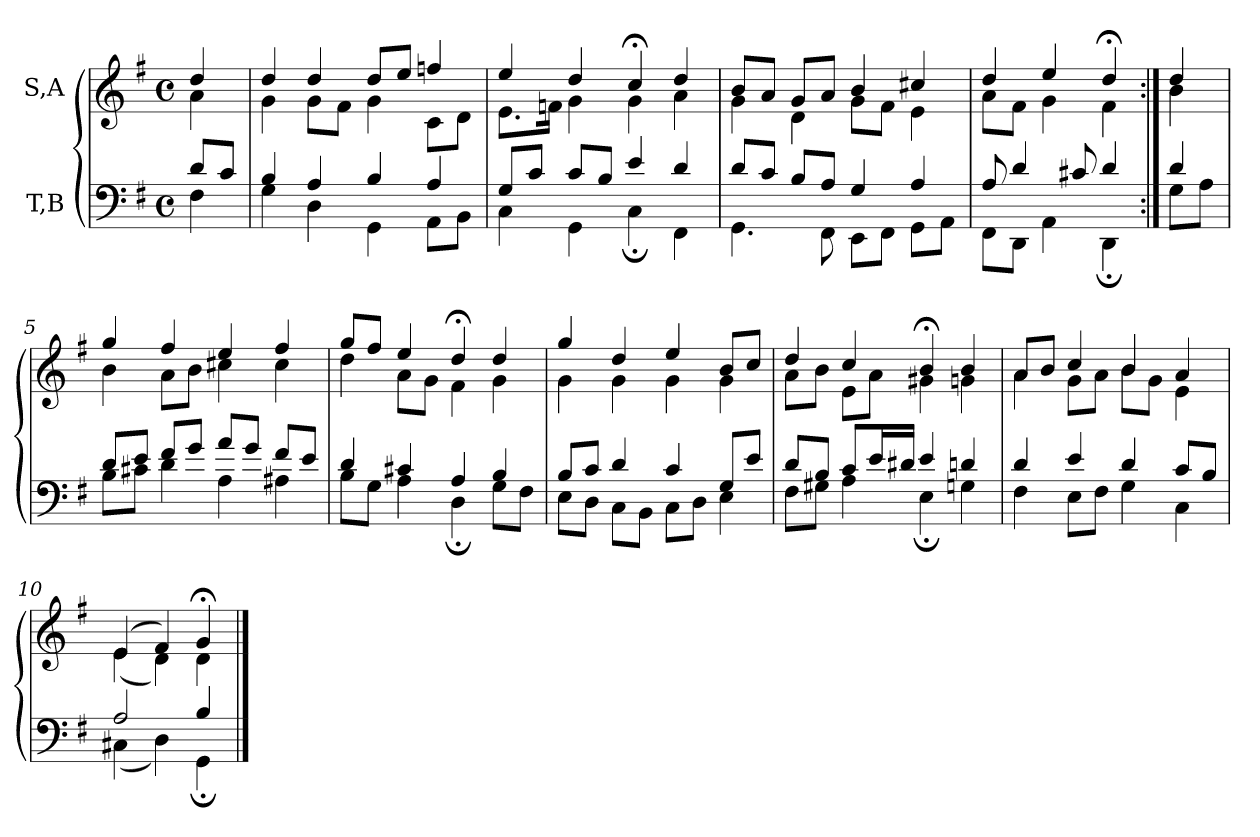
**kern	**kern
*part2	*part1
*staff2	*staff1
*I"T,B	*I"S,A
*clefF4	*clefG2
*k[f#]	*k[f#]
*M4/4	*M4/4
*met(c)	*met(c)
=	=
*^	*^
8dL	4F#	4dd	4a
8cJ	.	.	.
=1	=1	=1	=1
4B	4G	4dd	4g
4A	4D	4dd	8gL
.	.	.	8f#J
4B	4GG	8ddL	4g
.	.	8eeJ	.
4A	8AAL	4ffn	8cL
.	8BBJ	.	8dJ
=2	=2	=2	=2
8GL	4C	4ee	8.eL
8cJ	.	.	.
.	.	.	16fnJk
8cL	4GG	4dd	4g
8BJ	.	.	.
4e	4C;	4cc;<	4g
4d	4FF#	4dd	4a
=3	=3	=3	=3
8dL	4.GG	8bL	4g
8cJ	.	8aJ	.
8BL	.	8gL	4d
8AJ	8FF#	8aJ	.
4G	8EEL	4b	8gL
.	8FF#J	.	8f#J
4A	8GGL	4cc#X	4e
.	8AAJ	.	.
=4a	=4a	=4a	=4a
8A	8FF#L	4dd	8aL
4d	8DDJ	.	8f#J
.	4AA	4ee	4g
8c#X	.	.	.
4d	4DD;	4dd;<	4f#
=4b:|!	=4b:|!	=4b:|!	=4b:|!
4d	8GL	4dd	4b
.	8AJ	.	.
=5	=5	=5	=5
8dL	8BL	4gg	4b
8eJ	8c#XJ	.	.
8f#L	4d	4ff#	8aL
8gJ	.	.	8bJ
8aL	4A	4ee	4cc#X
8gJ	.	.	.
8f#L	4A#X	4ff#	4cc#
8eJ	.	.	.
=6	=6	=6	=6
4d	8BL	8ggL	4dd
.	8GJ	8ff#J	.
4c#X	4A	4ee	8aL
.	.	.	8gJ
4A	4D;	4dd;<	4f#
4B	8GL	4dd	4g
.	8F#J	.	.
=7	=7	=7	=7
8BL	8EL	4gg	4g
8cJ	8DJ	.	.
4d	8CL	4dd	4g
.	8BBJ	.	.
4c	8CL	4ee	4g
.	8DJ	.	.
8GL	4E	8bL	4g
8eJ	.	8ccJ	.
=8	=8	=8	=8
8dL	8F#L	4dd	8aL
8BJ	8G#XJ	.	8bJ
8cL	4A	4cc	8eL
16eL	.	.	8aJ
16d#XJJ	.	.	.
4e	4E;	4b;<	4g#X
4dn	4Gn	4b	4gn
=9	=9	=9	=9
4d	4F#	8aL	4a
.	.	8bJ	.
4e	8EL	4cc	8gL
.	8F#J	.	8aJ
4d	4G	4b	8bL
.	.	.	8gJ
8cL	4C	4a	4e
8BJ	.	.	.
=10	=10	=10	=10
2A	(<4C#X	(>4e	(<4e
.	4D)	4f#)	4d)
4B	4GG;	4g;<	4d
*v	*v	*	*
*	*v	*v
==	==
*-	*-
